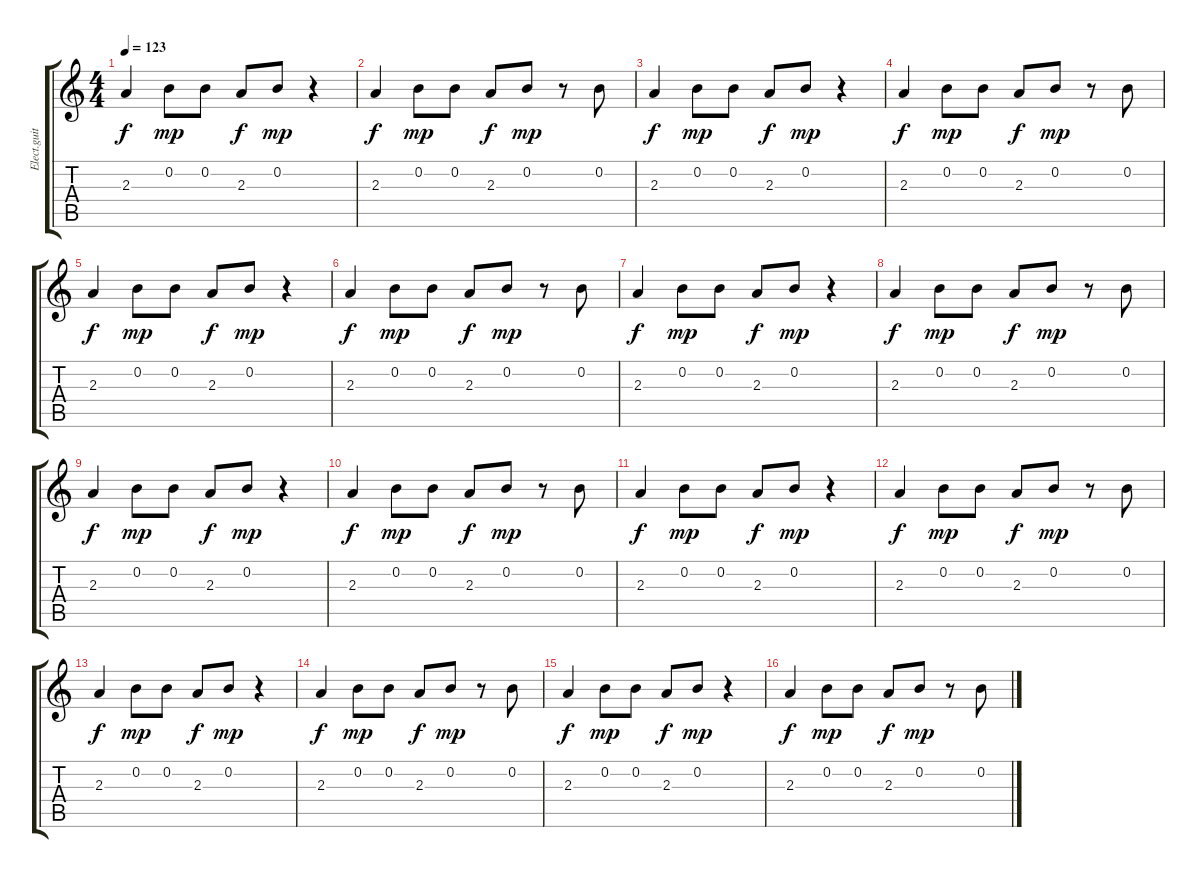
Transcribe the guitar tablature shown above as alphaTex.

\track ("Elect.guitar (clean)" "Elect.guit") {instrument electricguitarclean}
\staff {score tabs}
\tuning (E4 B3 G3 D3 A2 E2) {hide}
\ts (4 4)
\tempo 123
\clef g2
\ks c
2.3.4{dy f} 0.2.8{dy mp} 0.2.8 2.3.8{dy f} 0.2.8{dy mp} r.4 |
2.3.4{dy f} 0.2.8{dy mp} 0.2.8 2.3.8{dy f} 0.2.8{dy mp} r.8 0.2.8 |
2.3.4{dy f} 0.2.8{dy mp} 0.2.8 2.3.8{dy f} 0.2.8{dy mp} r.4 |
2.3.4{dy f} 0.2.8{dy mp} 0.2.8 2.3.8{dy f} 0.2.8{dy mp} r.8 0.2.8 |
2.3.4{dy f} 0.2.8{dy mp} 0.2.8 2.3.8{dy f} 0.2.8{dy mp} r.4 |
2.3.4{dy f} 0.2.8{dy mp} 0.2.8 2.3.8{dy f} 0.2.8{dy mp} r.8 0.2.8 |
2.3.4{dy f} 0.2.8{dy mp} 0.2.8 2.3.8{dy f} 0.2.8{dy mp} r.4 |
2.3.4{dy f} 0.2.8{dy mp} 0.2.8 2.3.8{dy f} 0.2.8{dy mp} r.8 0.2.8 |
2.3.4{dy f} 0.2.8{dy mp} 0.2.8 2.3.8{dy f} 0.2.8{dy mp} r.4 |
2.3.4{dy f} 0.2.8{dy mp} 0.2.8 2.3.8{dy f} 0.2.8{dy mp} r.8 0.2.8 |
2.3.4{dy f} 0.2.8{dy mp} 0.2.8 2.3.8{dy f} 0.2.8{dy mp} r.4 |
2.3.4{dy f} 0.2.8{dy mp} 0.2.8 2.3.8{dy f} 0.2.8{dy mp} r.8 0.2.8 |
2.3.4{dy f} 0.2.8{dy mp} 0.2.8 2.3.8{dy f} 0.2.8{dy mp} r.4 |
2.3.4{dy f} 0.2.8{dy mp} 0.2.8 2.3.8{dy f} 0.2.8{dy mp} r.8 0.2.8 |
2.3.4{dy f} 0.2.8{dy mp} 0.2.8 2.3.8{dy f} 0.2.8{dy mp} r.4 |
2.3.4{dy f} 0.2.8{dy mp} 0.2.8 2.3.8{dy f} 0.2.8{dy mp} r.8 0.2.8
